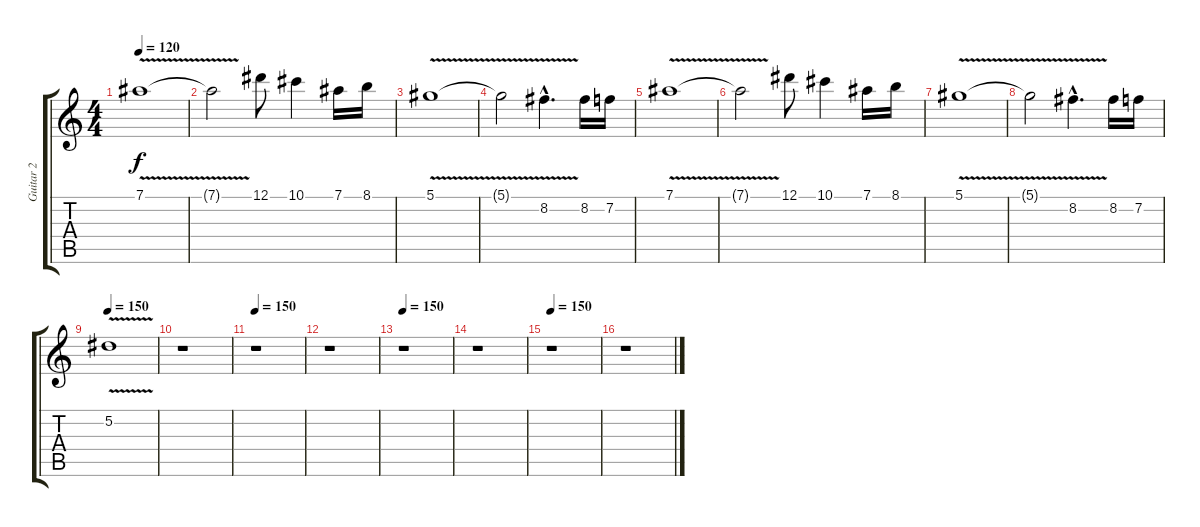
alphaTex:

\track ("Guitar 2" "Guitar 2") {instrument acousticguitarsteel}
\staff {score tabs}
\tuning (Eb4 Bb3 Gb3 Db3 Ab2 Eb2) {hide}
\ts (4 4)
\tempo 120
\clef g2
\ks c
7.1{v}.1{dy f} |
7.1{t}.2 12.1.8 10.1.4 7.1.16 8.1.16 |
5.1{v}.1 |
5.1{t}.2 8.2{v hac}.4{d} 8.2.16 7.2.16 |
7.1{v}.1 |
7.1{t}.2 12.1.8 10.1.4 7.1.16 8.1.16 |
5.1{v}.1 |
5.1{t}.2 8.2{v hac}.4{d} 8.2.16 7.2.16 |
\tempo 150
5.2{v}.1 |
r.1 |
\tempo 150
r.1 |
r.1 |
\tempo 150
r.1 |
r.1 |
\tempo 150
r.1 |
r.1
